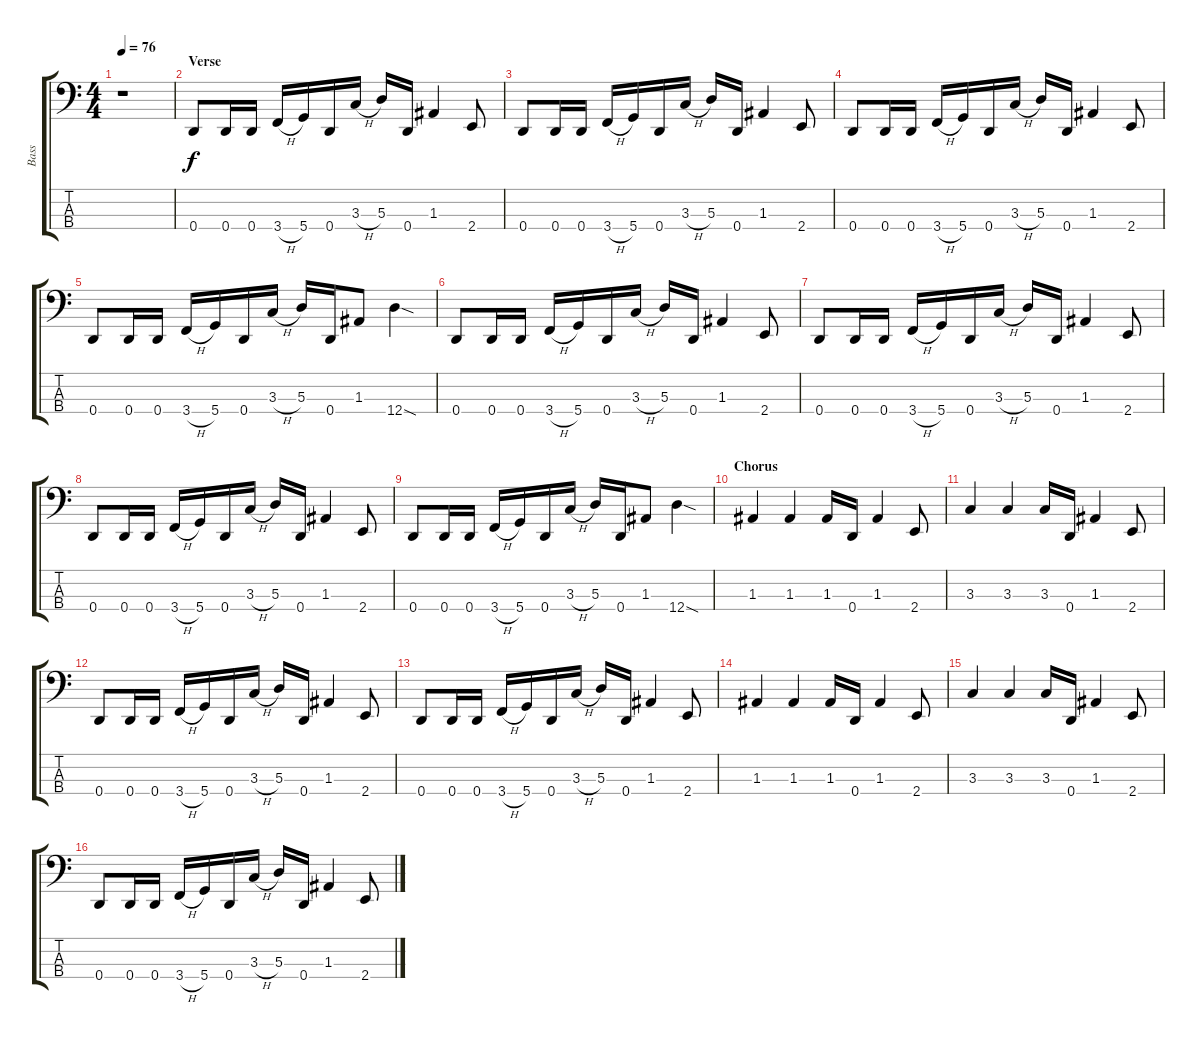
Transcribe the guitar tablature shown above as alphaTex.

\track ("Bass" "Bass") {instrument electricbassfinger}
\staff {score tabs}
\tuning (G2 D2 A1 D1) {hide}
\ts (4 4)
\tempo 76
\clef f4
\ks c
r.1{dy f} |
\section ("" "Verse")
0.4.8 0.4.16 0.4.16 3.4{h}.16 5.4.16 0.4.16 3.3{h}.16 5.3.16 0.4.16 1.3.4 2.4.8 |
0.4.8 0.4.16 0.4.16 3.4{h}.16 5.4.16 0.4.16 3.3{h}.16 5.3.16 0.4.16 1.3.4 2.4.8 |
0.4.8 0.4.16 0.4.16 3.4{h}.16 5.4.16 0.4.16 3.3{h}.16 5.3.16 0.4.16 1.3.4 2.4.8 |
0.4.8 0.4.16 0.4.16 3.4{h}.16 5.4.16 0.4.16 3.3{h}.16 5.3.16 0.4.16 1.3.8 12.4{sod}.4 |
0.4.8 0.4.16 0.4.16 3.4{h}.16 5.4.16 0.4.16 3.3{h}.16 5.3.16 0.4.16 1.3.4 2.4.8 |
0.4.8 0.4.16 0.4.16 3.4{h}.16 5.4.16 0.4.16 3.3{h}.16 5.3.16 0.4.16 1.3.4 2.4.8 |
0.4.8 0.4.16 0.4.16 3.4{h}.16 5.4.16 0.4.16 3.3{h}.16 5.3.16 0.4.16 1.3.4 2.4.8 |
0.4.8 0.4.16 0.4.16 3.4{h}.16 5.4.16 0.4.16 3.3{h}.16 5.3.16 0.4.16 1.3.8 12.4{sod}.4 |
\section ("" "Chorus")
1.3.4 1.3.4 1.3.16 0.4.16 1.3.4 2.4.8 |
3.3.4 3.3.4 3.3.16 0.4.16 1.3.4 2.4.8 |
0.4.8 0.4.16 0.4.16 3.4{h}.16 5.4.16 0.4.16 3.3{h}.16 5.3.16 0.4.16 1.3.4 2.4.8 |
0.4.8 0.4.16 0.4.16 3.4{h}.16 5.4.16 0.4.16 3.3{h}.16 5.3.16 0.4.16 1.3.4 2.4.8 |
1.3.4 1.3.4 1.3.16 0.4.16 1.3.4 2.4.8 |
3.3.4 3.3.4 3.3.16 0.4.16 1.3.4 2.4.8 |
0.4.8 0.4.16 0.4.16 3.4{h}.16 5.4.16 0.4.16 3.3{h}.16 5.3.16 0.4.16 1.3.4 2.4.8
